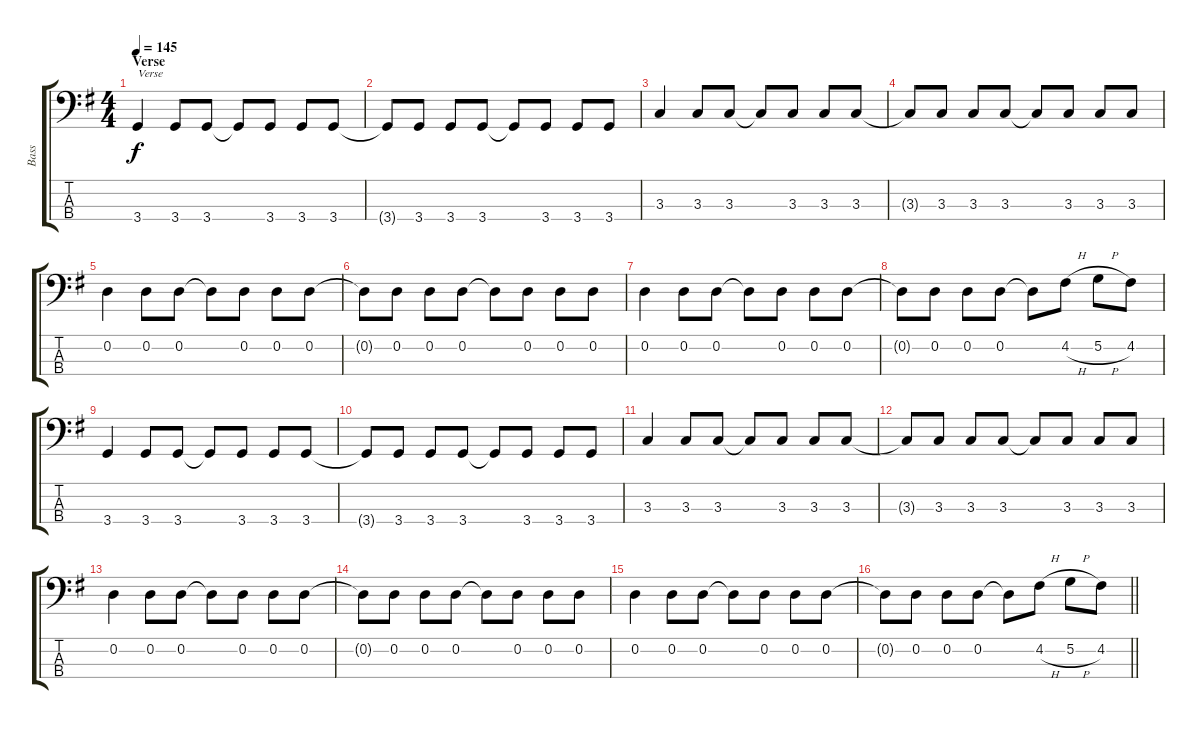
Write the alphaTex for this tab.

\track ("Bass" "Bass") {instrument electricbassfinger}
\staff {score tabs}
\tuning (G2 D2 A1 E1) {hide}
\ts (4 4)
\section ("" "Verse")
\tempo 145
\clef f4
\ks g
3.4.4{txt "Verse" dy f} 3.4.8 3.4.8 3.4{t}.8 3.4.8 3.4.8 3.4.8 |
3.4{t}.8 3.4.8 3.4.8 3.4.8 3.4{t}.8 3.4.8 3.4.8 3.4.8 |
3.3.4 3.3.8 3.3.8 3.3{t}.8 3.3.8 3.3.8 3.3.8 |
3.3{t}.8 3.3.8 3.3.8 3.3.8 3.3{t}.8 3.3.8 3.3.8 3.3.8 |
0.2.4 0.2.8 0.2.8 0.2{t}.8 0.2.8 0.2.8 0.2.8 |
0.2{t}.8 0.2.8 0.2.8 0.2.8 0.2{t}.8 0.2.8 0.2.8 0.2.8 |
0.2.4 0.2.8 0.2.8 0.2{t}.8 0.2.8 0.2.8 0.2.8 |
0.2{t}.8 0.2.8 0.2.8 0.2.8 0.2{t}.8 4.2{h}.8 5.2{h}.8 4.2.8 |
3.4.4 3.4.8 3.4.8 3.4{t}.8 3.4.8 3.4.8 3.4.8 |
3.4{t}.8 3.4.8 3.4.8 3.4.8 3.4{t}.8 3.4.8 3.4.8 3.4.8 |
3.3.4 3.3.8 3.3.8 3.3{t}.8 3.3.8 3.3.8 3.3.8 |
3.3{t}.8 3.3.8 3.3.8 3.3.8 3.3{t}.8 3.3.8 3.3.8 3.3.8 |
0.2.4 0.2.8 0.2.8 0.2{t}.8 0.2.8 0.2.8 0.2.8 |
0.2{t}.8 0.2.8 0.2.8 0.2.8 0.2{t}.8 0.2.8 0.2.8 0.2.8 |
0.2.4 0.2.8 0.2.8 0.2{t}.8 0.2.8 0.2.8 0.2.8 |
\barLineRight lightlight
0.2{t}.8 0.2.8 0.2.8 0.2.8 0.2{t}.8 4.2{h}.8 5.2{h}.8 4.2.8
